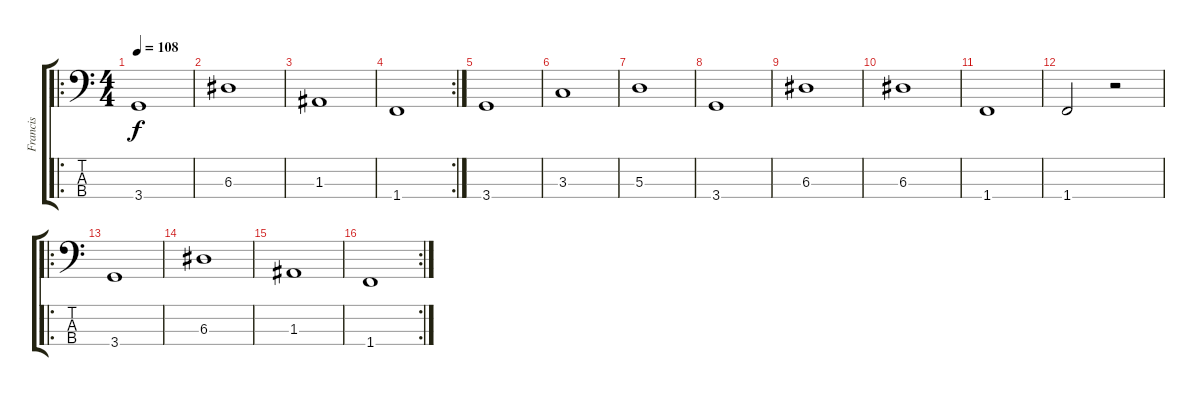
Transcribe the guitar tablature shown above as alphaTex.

\track ("Francis" "Francis") {instrument electricbassfinger}
\staff {score tabs}
\tuning (G2 D2 A1 E1) {hide}
\ro
\ts (4 4)
\tempo 108
\clef f4
\ks c
3.4.1{dy f} |
6.3.1 |
1.3.1 |
\rc 2
1.4.1 |
3.4.1 |
3.3.1 |
5.3.1 |
3.4.1 |
6.3.1 |
6.3.1 |
1.4.1 |
1.4.2 r.2 |
\ro
3.4.1 |
6.3.1 |
1.3.1 |
\rc 2
1.4.1
